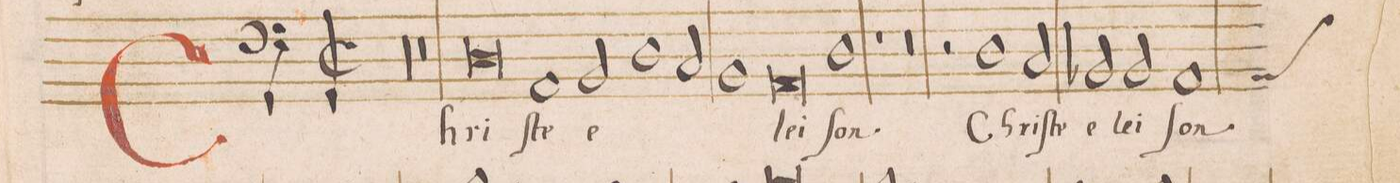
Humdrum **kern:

**kern	**text
*I"BASSVS	*
*clefF4	*
*k[]	*
*met(C|)	*
*M2/1	*
00r	.
=29-	=29-
=30-	=30-
0r	.
=31-	=31-
0D	Chri-
=32-	=32-
1AA	-ſte
2BB/	e-
1D\	.
=33-	=33-
2C/	.
1BB	.
=34-	=34-
0AA	-lei-
=35-	=35-
1D	-ſon.
1r	.
=36-	=36-
0r	.
=37	=37
2r	.
1D	Chri-
2C/	-ſte
=38	=38
2BB-X/	e-
2BB-/	-lei-
1AA	-ſon
*custos:AA	*
=39	=39
*-	*-
